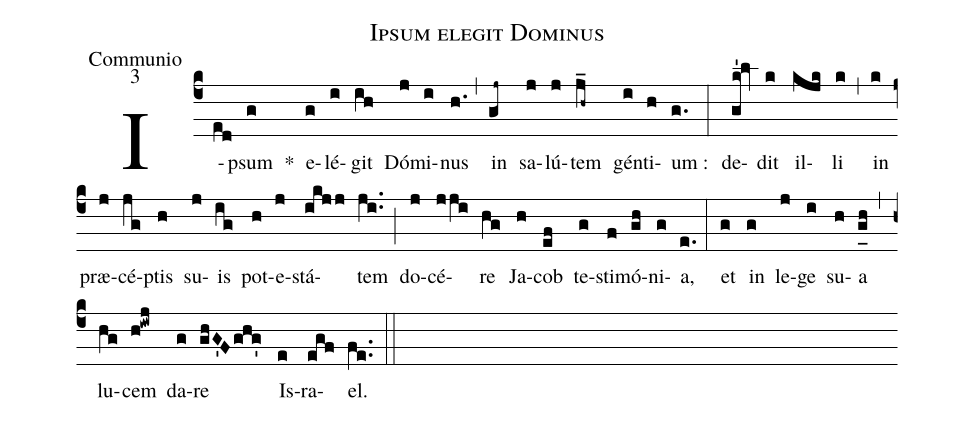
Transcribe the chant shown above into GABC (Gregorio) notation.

name:Ipsum elegit Dominus;
office-part:Communio;
mode:3;
%%
(c4) I(ed)psum(g) *() e(g)lé(i)git(ih) Dó(j)mi(i)nus(h.) (,) in(gj~) sa(j)lú(j)tem(j_h~) gén(i)ti(h)um :(g.) (:) de(gk'!lv)dit(k) il(kjk)li(k) (,) in(k) præ(j)cé(jg)ptis(h) su(j)is(ig) pot(h)e(j)stá(ikjj)tem(ji..) (;) do(j)cé(jji)re(hg) Ja(h)cob(ef) te(g)sti(f)mó(gh)ni(g)a,(e.) (:) et(g) in(g) le(j)ge(i) su(h)a(g_[uh:l]h) (,) lu(hg)cem(h!iwj) da(g)re(ghG'Fghg') Is(e)ra(egf)el.(fe..) (::)
